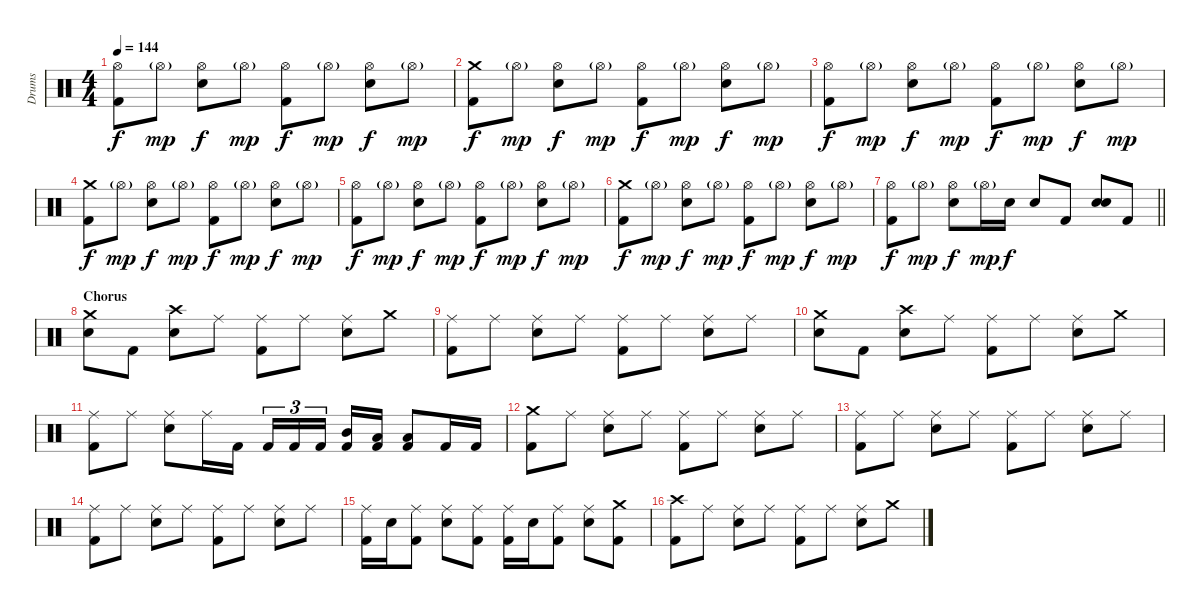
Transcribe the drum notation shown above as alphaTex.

\track ("Drums" "Drums") {instrument percussion}
\staff {score}
\articulation defaults
\ts (4 4)
\tempo 144
\clef neutral
\ks c
("Hi-Hat (open)" "Kick (hit) 2").8{dy f} "Hi-Hat (open)"{g}.8{dy mp} ("Hi-Hat (open)" "Snare (hit) 2").8{dy f} "Hi-Hat (open)"{g}.8{dy mp} ("Hi-Hat (open)" "Kick (hit) 2").8{dy f} "Hi-Hat (open)"{g}.8{dy mp} ("Hi-Hat (open)" "Snare (hit) 2").8{dy f} "Hi-Hat (open)"{g}.8{dy mp} |
("Crash medium (hit)" "Kick (hit) 2").8{dy f} "Hi-Hat (open)"{g}.8{dy mp} ("Hi-Hat (open)" "Snare (hit) 2").8{dy f} "Hi-Hat (open)"{g}.8{dy mp} ("Hi-Hat (open)" "Kick (hit) 2").8{dy f} "Hi-Hat (open)"{g}.8{dy mp} ("Hi-Hat (open)" "Snare (hit) 2").8{dy f} "Hi-Hat (open)"{g}.8{dy mp} |
("Hi-Hat (open)" "Kick (hit) 2").8{dy f} "Hi-Hat (open)"{g}.8{dy mp} ("Hi-Hat (open)" "Snare (hit) 2").8{dy f} "Hi-Hat (open)"{g}.8{dy mp} ("Hi-Hat (open)" "Kick (hit) 2").8{dy f} "Hi-Hat (open)"{g}.8{dy mp} ("Hi-Hat (open)" "Snare (hit) 2").8{dy f} "Hi-Hat (open)"{g}.8{dy mp} |
("Crash medium (hit)" "Kick (hit) 2").8{dy f} "Hi-Hat (open)"{g}.8{dy mp} ("Hi-Hat (open)" "Snare (hit) 2").8{dy f} "Hi-Hat (open)"{g}.8{dy mp} ("Hi-Hat (open)" "Kick (hit) 2").8{dy f} "Hi-Hat (open)"{g}.8{dy mp} ("Hi-Hat (open)" "Snare (hit) 2").8{dy f} "Hi-Hat (open)"{g}.8{dy mp} |
("Hi-Hat (open)" "Kick (hit) 2").8{dy f} "Hi-Hat (open)"{g}.8{dy mp} ("Hi-Hat (open)" "Snare (hit) 2").8{dy f} "Hi-Hat (open)"{g}.8{dy mp} ("Hi-Hat (open)" "Kick (hit) 2").8{dy f} "Hi-Hat (open)"{g}.8{dy mp} ("Hi-Hat (open)" "Snare (hit) 2").8{dy f} "Hi-Hat (open)"{g}.8{dy mp} |
("Crash medium (hit)" "Kick (hit) 2").8{dy f} "Hi-Hat (open)"{g}.8{dy mp} ("Hi-Hat (open)" "Snare (hit) 2").8{dy f} "Hi-Hat (open)"{g}.8{dy mp} ("Hi-Hat (open)" "Kick (hit) 2").8{dy f} "Hi-Hat (open)"{g}.8{dy mp} ("Hi-Hat (open)" "Snare (hit) 2").8{dy f} "Hi-Hat (open)"{g}.8{dy mp} |
\barLineRight lightlight
("Hi-Hat (open)" "Kick (hit) 2").8{dy f} "Hi-Hat (open)"{g}.8{dy mp} ("Hi-Hat (open)" "Snare (hit) 2").8{dy f} "Hi-Hat (open)"{g}.16{dy mp} "Snare (hit) 2".16{dy f} "Snare (hit) 2".8 "Kick (hit) 2".8 ("Snare (hit) 2" "Snare (hit) 2").8{bd 240} "Kick (hit) 2".8 |
\section ("" "Chorus")
("Crash medium (hit)" "Snare (hit) 2").8 "Kick (hit) 2".8 ("Crash high (hit)" "Snare (hit) 2").8 "Ride (middle)".8 ("Ride (middle)" "Kick (hit) 2").8 "Ride (middle)".8 ("Ride (middle)" "Snare (hit) 2").8 "Crash medium (hit)".8 |
("Ride (middle)" "Kick (hit) 2").8 "Ride (middle)".8 ("Ride (middle)" "Snare (hit) 2").8 "Ride (middle)".8 ("Ride (middle)" "Kick (hit) 2").8 "Ride (middle)".8 ("Ride (middle)" "Snare (hit) 2").8 "Ride (middle)".8 |
("Crash medium (hit)" "Snare (hit) 2").8 "Kick (hit) 2".8 ("Crash high (hit)" "Snare (hit) 2").8 "Ride (middle)".8 ("Ride (middle)" "Kick (hit) 2").8 "Ride (middle)".8 ("Ride (middle)" "Snare (hit) 2").8 "Crash medium (hit)".8 |
("Ride (middle)" "Kick (hit) 2").8 "Ride (middle)".8 ("Ride (middle)" "Snare (hit) 2").8 "Ride (middle)".16 "Kick (hit) 2".16 "Kick (hit) 2".16{tu (3 2)} "Kick (hit) 2".16{tu (3 2)} "Kick (hit) 2".16{tu (3 2) beam splitsecondary} ("Mid Tom (hit)" "Kick (hit) 2").16 ("Low Tom (hit)" "Kick (hit) 2").16 ("Low Tom (hit)" "Kick (hit) 2").8 "Kick (hit) 2".16 "Kick (hit) 2".16 |
("Crash medium (hit)" "Kick (hit) 2").8 "Ride (middle)".8 ("Ride (middle)" "Snare (hit) 2").8 "Ride (middle)".8 ("Ride (middle)" "Kick (hit) 2").8 "Ride (middle)".8 ("Ride (middle)" "Snare (hit) 2").8 "Ride (middle)".8 |
("Ride (middle)" "Kick (hit) 2").8 "Ride (middle)".8 ("Ride (middle)" "Snare (hit) 2").8 "Ride (middle)".8 ("Ride (middle)" "Kick (hit) 2").8 "Ride (middle)".8 ("Ride (middle)" "Snare (hit) 2").8 "Ride (middle)".8 |
("Ride (middle)" "Kick (hit) 2").8 "Ride (middle)".8 ("Ride (middle)" "Snare (hit) 2").8 "Ride (middle)".8 ("Ride (middle)" "Kick (hit) 2").8 "Ride (middle)".8 ("Ride (middle)" "Snare (hit) 2").8 "Ride (middle)".8 |
("Ride (middle)" "Kick (hit) 2").16 "Snare (hit) 2".16 ("Ride (middle)" "Kick (hit) 2").8 ("Ride (middle)" "Snare (hit) 2").8 ("Ride (middle)" "Kick (hit) 2").8 ("Ride (middle)" "Kick (hit) 2").16 "Snare (hit) 2".16 ("Ride (middle)" "Kick (hit) 2").8 ("Ride (middle)" "Snare (hit) 2").8 ("Crash medium (hit)" "Kick (hit) 2").8 |
("Crash high (hit)" "Kick (hit) 2").8 "Ride (middle)".8 ("Ride (middle)" "Snare (hit) 2").8 "Ride (middle)".8 ("Ride (middle)" "Kick (hit) 2").8 "Ride (middle)".8 ("Ride (middle)" "Snare (hit) 2").8 "Crash medium (hit)".8
